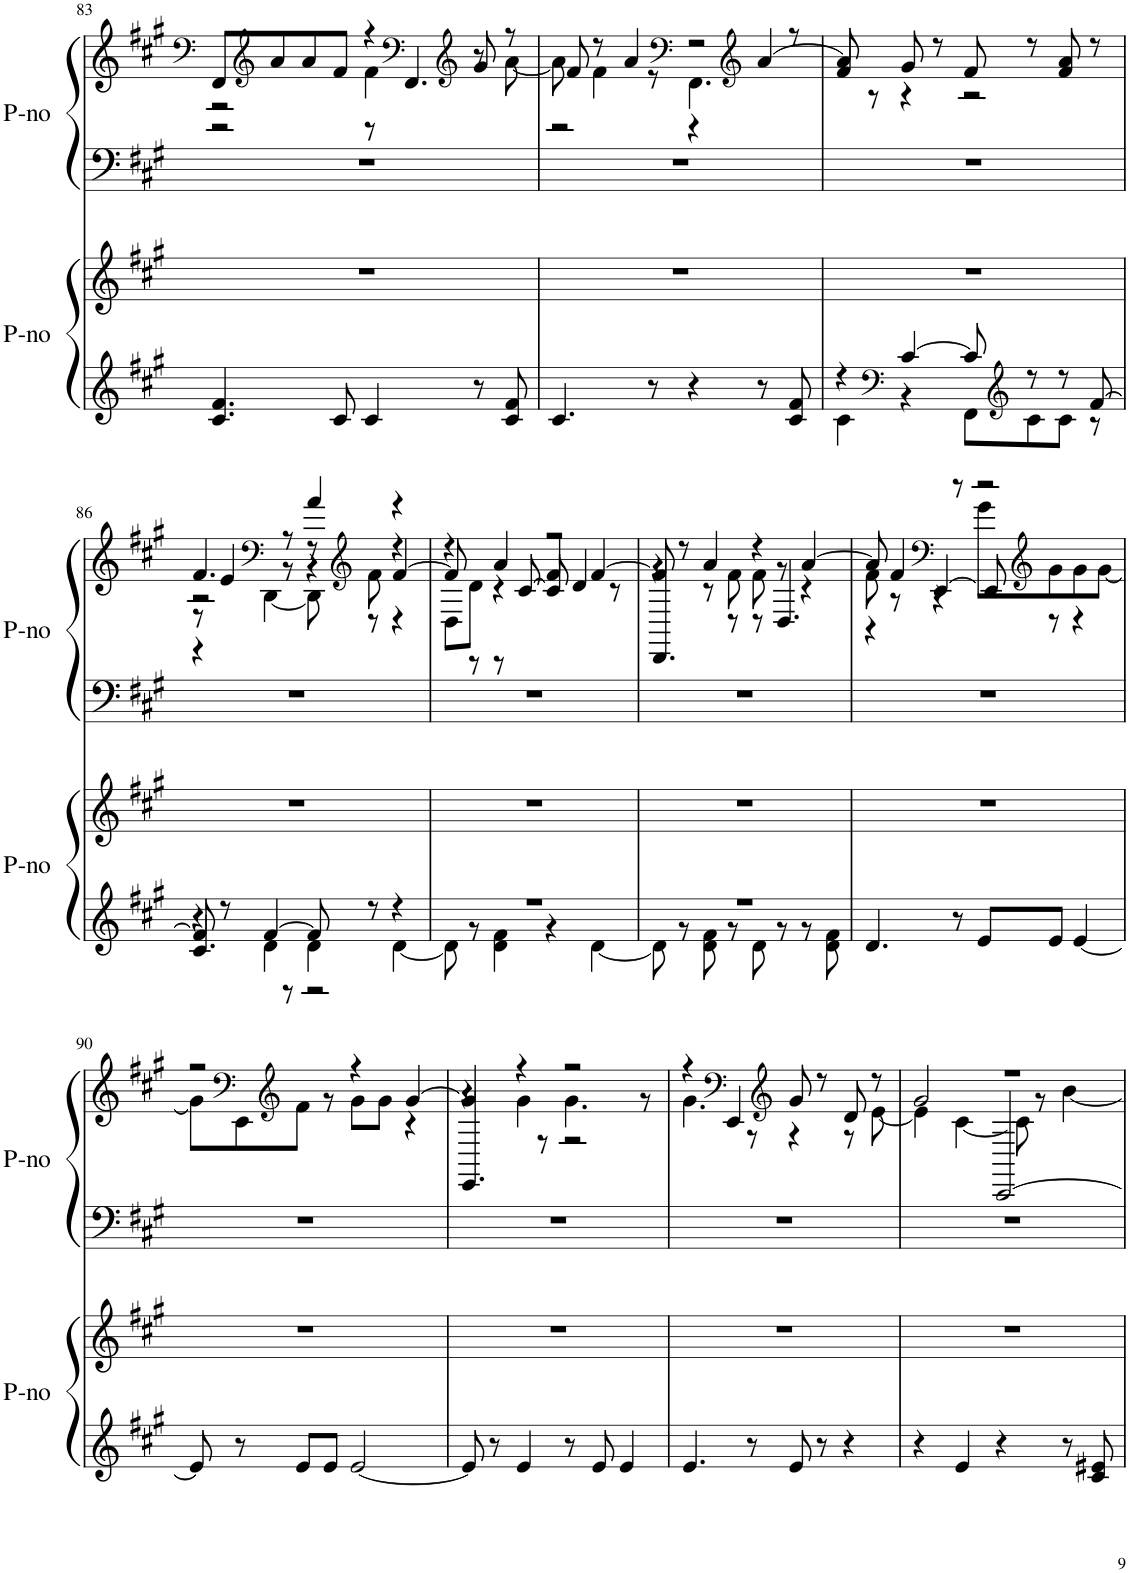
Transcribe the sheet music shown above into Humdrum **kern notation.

**kern	**kern	**kern	**kern
*part2	*part2	*part1	*part1
*staff4	*staff3	*staff2	*staff1
*I"Piano	*	*I"Piano	*
*I'P-no	*	*I'P-no	*
!!LO:PB:g=z
*clefG2	*clefG2	*clefF4	*clefF4
*k[f#c#g#]	*k[f#c#g#]	*k[f#c#g#]	*k[f#c#g#]
*M4/4	*M4/4	*M4/4	*M4/4
=83	=83	=83	=83
*	*	*	*^
*	*	*	*	*^
4.c#/ 4.f#/	1r	1r	8FF#/L	2r	2r
*	*	*	*clefG2	*	*
.	.	.	8a/	.	.
.	.	.	8a/	.	.
8c#/	.	.	8f#/J	.	.
4c#/	.	.	4r	4f#\	8r
*	*	*	*clefF4	*	*
.	.	.	.	.	4.FF#/
*	*	*	*clefG2	*	*
8r	.	.	8g#/	8r	.
8c#/ 8f#/	.	.	8r	[8a\	.
=84	=84	=84	=84	=84	=84
4.c#/	1r	1r	8f#/	8a\]	2r
.	.	.	8r	4f#\	.
.	.	.	4a/	.	.
8r	.	.	.	8r	.
*	*	*	*clefF4	*	*
4r	.	.	2r	4.FF#\	4r
*	*	*	*clefG2	*	*
8r	.	.	.	.	[4a/
8c#/ 8f#/	.	.	.	8r	.
*	*	*	*	*v	*v
=85	=85	=85	=85	=85
*^	*	*	*	*
4r	4c#\	1r	1r	4f#/	8a/]
.	.	.	.	.	8r
*clefF4	*	*	*	*	*
[4c#/	4r	.	.	8g#/	4r
.	.	.	.	8r	.
8c#/]	8FF#\L	.	.	8f#/	2r
*clefG2	*	*	*	*	*
8r	8c#\	.	.	8r	.
8r	8c#\J	.	.	8f#/ 8a/	.
[8f#/	8r	.	.	8r	.
!!LO:LB:g=z
=86	=86	=86	=86	=86	=86
*	*^	*	*	*^	*^
8f#/]	4r	4.c#/	1r	1r	4.f#/	2r	8r	4r
8r	.	.	.	.	.	.	4e/	.
*	*	*	*	*	*clefF4	*	*	*
[4f#/	4d\	.	.	.	.	.	.	[4DD\
.	.	8r	.	.	8r	.	8r	.
8f#/]	4d\	2r	.	.	4a/	8r	4r	8DD\]
*	*	*	*	*	*clefG2	*	*	*
8r	.	.	.	.	.	8f#\	.	8r
4r	[4d\	.	.	.	4r	4r	[4f#/	4r
*	*v	*v	*	*	*	*	*v	*v
=87	=87	=87	=87	=87	=87	=87
1r	8d\]	1r	1r	4r	8D\L	8f#/]
.	8r	.	.	.	8d\J	8r
.	4d\ 4f#\	.	.	4a/	4r	8r
.	.	.	.	.	.	[8c#/
.	4r	.	.	4f#/	2r	8c#/]
.	.	.	.	.	.	4d/
.	[4d\	.	.	[4f#/	.	.
.	.	.	.	.	.	8r
=88	=88	=88	=88	=88	=88	=88
1r	8d\]	1r	1r	8f#/]	4r	4.DD/
.	8r	.	.	8r	.	.
.	8d\ 8f#\	.	.	4a/	8r	.
.	8r	.	.	.	8f#\	8r
.	8d\	.	.	4r	8f#\	8r
.	8r	.	.	.	8r	4.D/
.	8r	.	.	[4a/	4r	.
.	8d\ 8f#\	.	.	.	.	.
*v	*v	*	*	*	*	*
=89	=89	=89	=89	=89	=89
4.d/	1r	1r	8a/]	8f#\	4r
.	.	.	4f#/	8r	.
*	*	*	*clefF4	*	*
.	.	.	.	4r	[4EE/
8r	.	.	8r	.	.
8e/L	.	.	2r	8g#\L	8EE/]
*	*	*	*clefG2	*	*
8e/J	.	.	.	8g#\	8r
[4e/	.	.	.	8g#\	4r
.	.	.	.	[8g#\J	.
*	*	*	*	*v	*v
!!LO:LB:g=z
=90	=90	=90	=90	=90
8e/]	1r	1r	2r	8g#\L]
*	*	*	*clefF4	*
8r	.	.	.	8EE\
*	*	*	*clefG2	*
8e/L	.	.	.	8f#\J
8e/J	.	.	.	8r
[2e/	.	.	4r	8g#\L
.	.	.	.	8g#\J
.	.	.	[4g#/	4r
=91	=91	=91	=91	=91
*	*	*	*	*^
8e/]	1r	1r	4g#/]	4r	4.EE/
8r	.	.	.	.	.
4e/	.	.	4r	4g#\	.
.	.	.	.	.	8r
8r	.	.	2r	4.g#\	2r
8e/	.	.	.	.	.
4e/	.	.	.	.	.
.	.	.	.	8r	.
*	*	*	*	*v	*v
=92	=92	=92	=92	=92
4.e/	1r	1r	4r	4.g#\
*	*	*	*clefF4	*
.	.	.	4EE/	.
8r	.	.	.	8r
*	*	*	*clefG2	*
8e/	.	.	8g#/	4r
8r	.	.	8r	.
4r	.	.	8d/	8r
.	.	.	8r	[8e\
=93	=93	=93	=93	=93
*	*	*	*	*^
4r	1r	1r	1r	4e\]	2g#/
4e/	.	.	.	[4c#\	.
4r	.	.	.	8c#\]	[2CC#/
.	.	.	.	8r	.
8r	.	.	.	[4b\	.
8c#/ 8e#X/	.	.	.	.	.
*	*	*	*v	*v	*v
=	=	=	=
*-	*-	*-	*-
